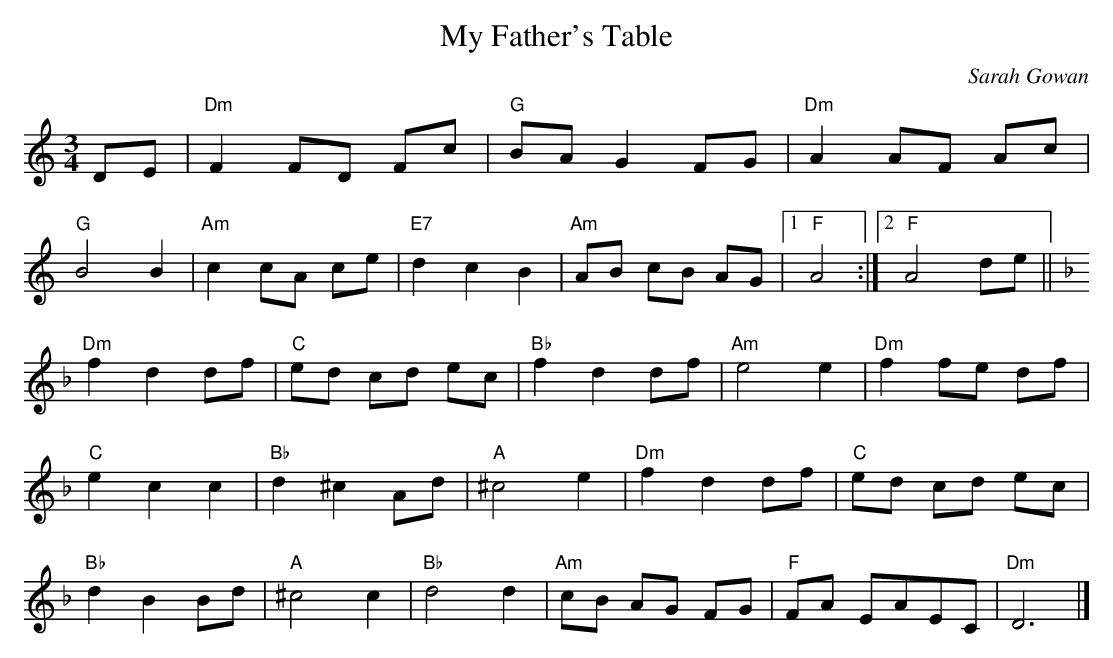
X:1
T:My Father's Table
C:Sarah Gowan
M:3/4
K:Am
DE|"Dm"F2FD Fc|"G"BAG2FG|"Dm"A2AF Ac|
"G"B4B2|"Am"c2cA ce|"E7"d2c2B2|"Am"AB cB AG|1"F"A4:|2"F"A4 de||
K:Dm
"Dm"f2d2df|"C" ed cd ec|"Bb"f2d2df|"Am"e4e2|"Dm"f2fe df|
"C"e2c2c2|"Bb"d2^c2Ad|"A"^c4e2|"Dm"f2d2df|"C"ed cd ec|
"Bb"d2B2Bd|"A"^c4c2|"Bb"d4d2|"Am"cB AG FG|"F"FA EAEC|"Dm"D6|]
